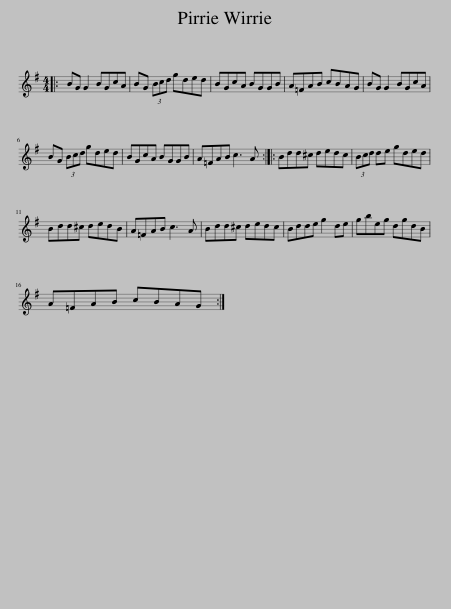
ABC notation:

X:1
L:1/8
M:4/4
I:linebreak $
K:G
V:1 treble
V:1
|: BG G2 BGcA | BG (3Bcd gded | BGcA BGGB | A=FAB cBAG | BG G2 BGcA |$ %5
 BG (3Bcd gded | BGcA BGGB | A=FAB c3 A :: Bdd^c dedc | (3Bcd de gded |$ %10
 Bdd^c dedB | A=FAB c3 A | Bdd^c dedc | Bdde g2 de | gbeg dgdB |$ %15
 A=FAB cBAG :| %16
